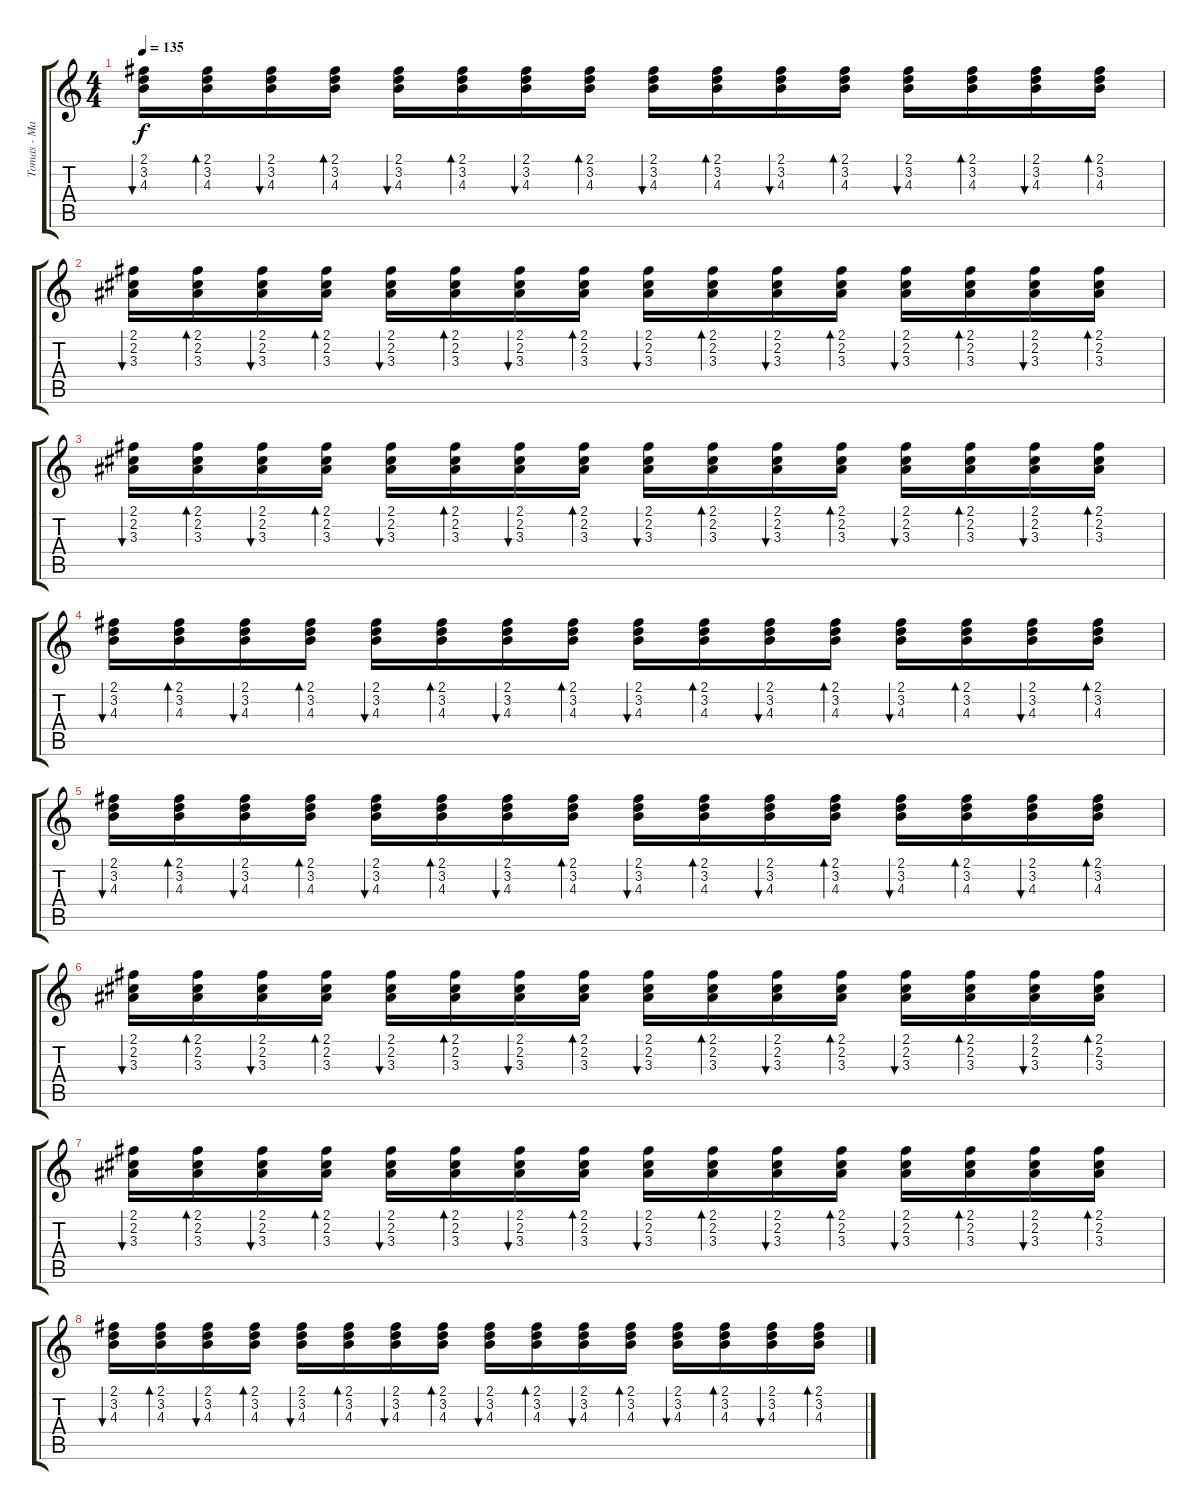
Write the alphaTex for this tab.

\track ("Tomas - Main Guitar" "Tomas - Ma") {instrument distortionguitar}
\staff {score tabs}
\tuning (E4 B3 G3 D3 A2 E2) {hide}
\ts (4 4)
\tempo 135
\clef g2
\ks c
(2.1 3.2 4.3).16{bu 60 dy f} (2.1 3.2 4.3).16{bd 60} (2.1 3.2 4.3).16{bu 60} (2.1 3.2 4.3).16{bd 60} (2.1 3.2 4.3).16{bu 60} (2.1 3.2 4.3).16{bd 60} (2.1 3.2 4.3).16{bu 60} (2.1 3.2 4.3).16{bd 60} (2.1 3.2 4.3).16{bu 60} (2.1 3.2 4.3).16{bd 60} (2.1 3.2 4.3).16{bu 60} (2.1 3.2 4.3).16{bd 60} (2.1 3.2 4.3).16{bu 60} (2.1 3.2 4.3).16{bd 60} (2.1 3.2 4.3).16{bu 60} (2.1 3.2 4.3).16{bd 60} |
(2.1 2.2 3.3).16{bu 60} (2.1 2.2 3.3).16{bd 60} (2.1 2.2 3.3).16{bu 60} (2.1 2.2 3.3).16{bd 60} (2.1 2.2 3.3).16{bu 60} (2.1 2.2 3.3).16{bd 60} (2.1 2.2 3.3).16{bu 60} (2.1 2.2 3.3).16{bd 60} (2.1 2.2 3.3).16{bu 60} (2.1 2.2 3.3).16{bd 60} (2.1 2.2 3.3).16{bu 60} (2.1 2.2 3.3).16{bd 60} (2.1 2.2 3.3).16{bu 60} (2.1 2.2 3.3).16{bd 60} (2.1 2.2 3.3).16{bu 60} (2.1 2.2 3.3).16{bd 60} |
(2.1 2.2 3.3).16{bu 60} (2.1 2.2 3.3).16{bd 60} (2.1 2.2 3.3).16{bu 60} (2.1 2.2 3.3).16{bd 60} (2.1 2.2 3.3).16{bu 60} (2.1 2.2 3.3).16{bd 60} (2.1 2.2 3.3).16{bu 60} (2.1 2.2 3.3).16{bd 60} (2.1 2.2 3.3).16{bu 60} (2.1 2.2 3.3).16{bd 60} (2.1 2.2 3.3).16{bu 60} (2.1 2.2 3.3).16{bd 60} (2.1 2.2 3.3).16{bu 60} (2.1 2.2 3.3).16{bd 60} (2.1 2.2 3.3).16{bu 60} (2.1 2.2 3.3).16{bd 60} |
(2.1 3.2 4.3).16{bu 60} (2.1 3.2 4.3).16{bd 60} (2.1 3.2 4.3).16{bu 60} (2.1 3.2 4.3).16{bd 60} (2.1 3.2 4.3).16{bu 60} (2.1 3.2 4.3).16{bd 60} (2.1 3.2 4.3).16{bu 60} (2.1 3.2 4.3).16{bd 60} (2.1 3.2 4.3).16{bu 60} (2.1 3.2 4.3).16{bd 60} (2.1 3.2 4.3).16{bu 60} (2.1 3.2 4.3).16{bd 60} (2.1 3.2 4.3).16{bu 60} (2.1 3.2 4.3).16{bd 60} (2.1 3.2 4.3).16{bu 60} (2.1 3.2 4.3).16{bd 60} |
(2.1 3.2 4.3).16{bu 60} (2.1 3.2 4.3).16{bd 60} (2.1 3.2 4.3).16{bu 60} (2.1 3.2 4.3).16{bd 60} (2.1 3.2 4.3).16{bu 60} (2.1 3.2 4.3).16{bd 60} (2.1 3.2 4.3).16{bu 60} (2.1 3.2 4.3).16{bd 60} (2.1 3.2 4.3).16{bu 60} (2.1 3.2 4.3).16{bd 60} (2.1 3.2 4.3).16{bu 60} (2.1 3.2 4.3).16{bd 60} (2.1 3.2 4.3).16{bu 60} (2.1 3.2 4.3).16{bd 60} (2.1 3.2 4.3).16{bu 60} (2.1 3.2 4.3).16{bd 60} |
(2.1 2.2 3.3).16{bu 60} (2.1 2.2 3.3).16{bd 60} (2.1 2.2 3.3).16{bu 60} (2.1 2.2 3.3).16{bd 60} (2.1 2.2 3.3).16{bu 60} (2.1 2.2 3.3).16{bd 60} (2.1 2.2 3.3).16{bu 60} (2.1 2.2 3.3).16{bd 60} (2.1 2.2 3.3).16{bu 60} (2.1 2.2 3.3).16{bd 60} (2.1 2.2 3.3).16{bu 60} (2.1 2.2 3.3).16{bd 60} (2.1 2.2 3.3).16{bu 60} (2.1 2.2 3.3).16{bd 60} (2.1 2.2 3.3).16{bu 60} (2.1 2.2 3.3).16{bd 60} |
(2.1 2.2 3.3).16{bu 60} (2.1 2.2 3.3).16{bd 60} (2.1 2.2 3.3).16{bu 60} (2.1 2.2 3.3).16{bd 60} (2.1 2.2 3.3).16{bu 60} (2.1 2.2 3.3).16{bd 60} (2.1 2.2 3.3).16{bu 60} (2.1 2.2 3.3).16{bd 60} (2.1 2.2 3.3).16{bu 60} (2.1 2.2 3.3).16{bd 60} (2.1 2.2 3.3).16{bu 60} (2.1 2.2 3.3).16{bd 60} (2.1 2.2 3.3).16{bu 60} (2.1 2.2 3.3).16{bd 60} (2.1 2.2 3.3).16{bu 60} (2.1 2.2 3.3).16{bd 60} |
(2.1 3.2 4.3).16{bu 60} (2.1 3.2 4.3).16{bd 60} (2.1 3.2 4.3).16{bu 60} (2.1 3.2 4.3).16{bd 60} (2.1 3.2 4.3).16{bu 60} (2.1 3.2 4.3).16{bd 60} (2.1 3.2 4.3).16{bu 60} (2.1 3.2 4.3).16{bd 60} (2.1 3.2 4.3).16{bu 60} (2.1 3.2 4.3).16{bd 60} (2.1 3.2 4.3).16{bu 60} (2.1 3.2 4.3).16{bd 60} (2.1 3.2 4.3).16{bu 60} (2.1 3.2 4.3).16{bd 60} (2.1 3.2 4.3).16{bu 60} (2.1 3.2 4.3).16{bd 60}
